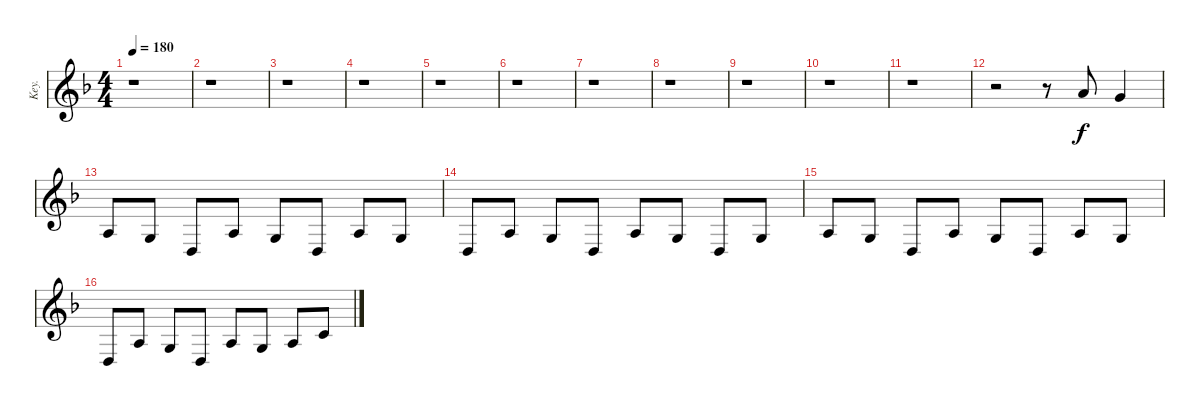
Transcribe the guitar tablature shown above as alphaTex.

\track ("Key." "Key.") {instrument lead1square}
\staff {score}
\tuning (E4 B3 G3 D3 A2 E2) {hide}
\ts (4 4)
\tempo 180
\clef g2
\ks f
r.1{dy f} |
r.1 |
r.1 |
r.1 |
r.1 |
r.1 |
r.1 |
r.1 |
r.1 |
r.1 |
r.1 |
r.2{instrument tinklebell} r.8 5.1.8 3.1.4 |
2.3.8{instrument lead1square} 0.3.8 0.4.8 2.3.8 0.3.8 0.4.8 2.3.8 0.3.8 |
0.4.8 2.3.8 0.3.8 0.4.8 2.3.8 0.3.8 0.4.8 0.3.8 |
2.3.8 0.3.8 0.4.8 2.3.8 0.3.8 0.4.8 2.3.8 0.3.8 |
0.4.8 2.3.8 0.3.8 0.4.8 2.3.8 0.3.8 2.3.8 1.2.8
